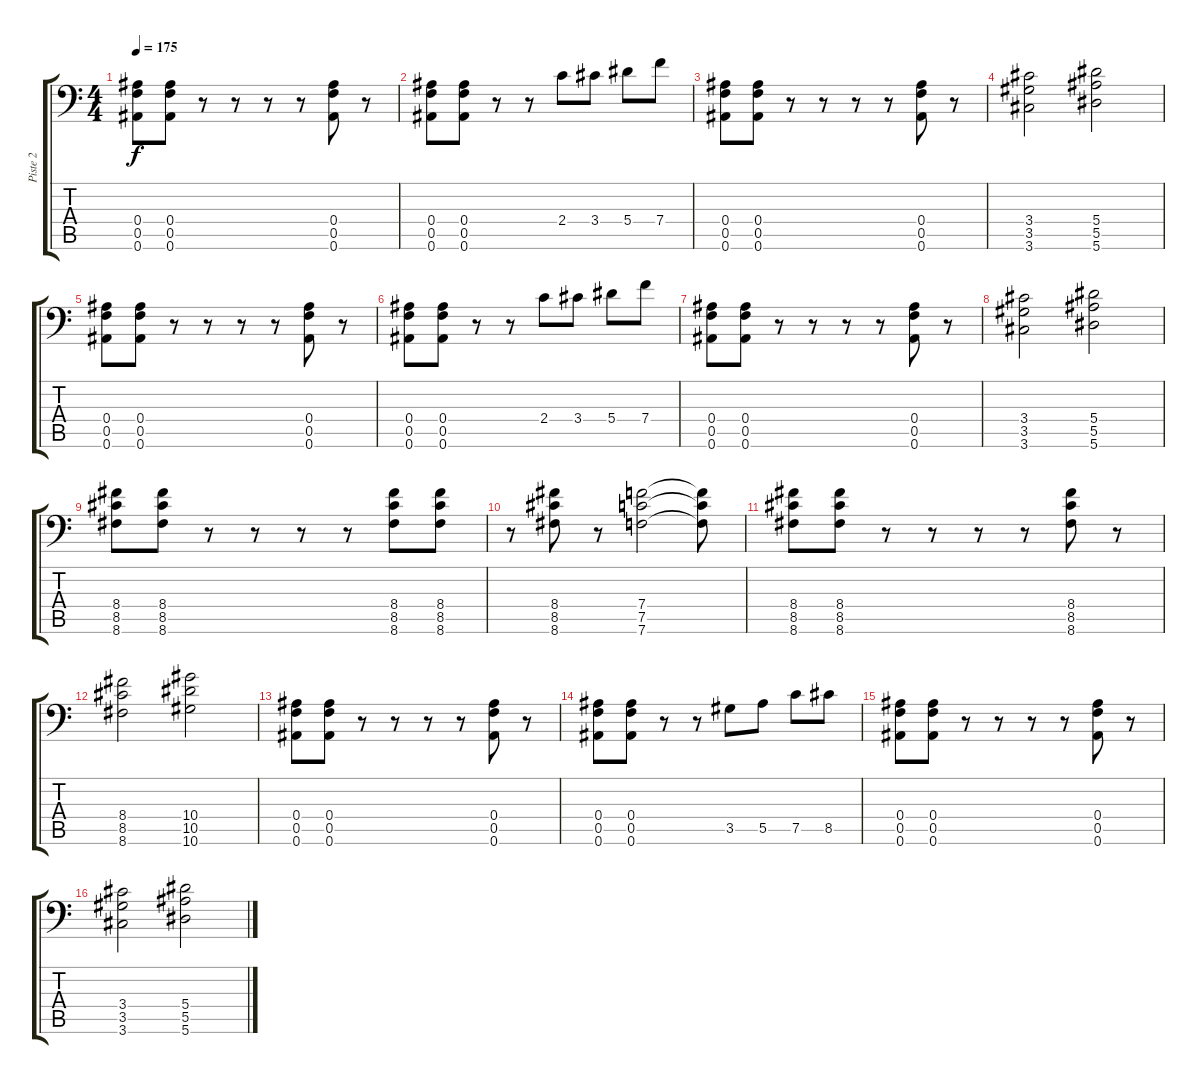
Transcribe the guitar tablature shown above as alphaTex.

\track ("Piste 2" "Piste 2") {instrument distortionguitar}
\staff {score tabs}
\tuning (C4 G3 Eb3 Bb2 F2 Bb1) {hide}
\ts (4 4)
\tempo 175
\clef f4
\ks c
(0.4 0.5 0.6).8{dy f instrument distortionguitar} (0.4 0.5 0.6).8 r.8 r.8 r.8 r.8 (0.4 0.5 0.6).8 r.8 |
(0.4 0.5 0.6).8 (0.4 0.5 0.6).8 r.8 r.8 2.4.8 3.4.8 5.4.8 7.4.8 |
(0.4 0.5 0.6).8 (0.4 0.5 0.6).8 r.8 r.8 r.8 r.8 (0.4 0.5 0.6).8 r.8 |
(3.4 3.5 3.6).2 (5.4 5.5 5.6).2 |
(0.4 0.5 0.6).8 (0.4 0.5 0.6).8 r.8 r.8 r.8 r.8 (0.4 0.5 0.6).8 r.8 |
(0.4 0.5 0.6).8 (0.4 0.5 0.6).8 r.8 r.8 2.4.8 3.4.8 5.4.8 7.4.8 |
(0.4 0.5 0.6).8 (0.4 0.5 0.6).8 r.8 r.8 r.8 r.8 (0.4 0.5 0.6).8 r.8 |
(3.4 3.5 3.6).2 (5.4 5.5 5.6).2 |
(8.4 8.5 8.6).8 (8.4 8.5 8.6).8 r.8 r.8 r.8 r.8 (8.4 8.5 8.6).8 (8.4 8.5 8.6).8 |
r.8 (8.4 8.5 8.6).8 r.8 (7.4 7.5 7.6).2 (7.4{t} 7.5{t} 7.6{t}).8 |
(8.4 8.5 8.6).8 (8.4 8.5 8.6).8 r.8 r.8 r.8 r.8 (8.4 8.5 8.6).8 r.8 |
(8.4 8.5 8.6).2 (10.4 10.5 10.6).2 |
(0.4 0.5 0.6).8 (0.4 0.5 0.6).8 r.8 r.8 r.8 r.8 (0.4 0.5 0.6).8 r.8 |
(0.4 0.5 0.6).8 (0.4 0.5 0.6).8 r.8 r.8 3.5.8 5.5.8 7.5.8 8.5.8 |
(0.4 0.5 0.6).8 (0.4 0.5 0.6).8 r.8 r.8 r.8 r.8 (0.4 0.5 0.6).8 r.8 |
(3.4 3.5 3.6).2 (5.4 5.5 5.6).2
